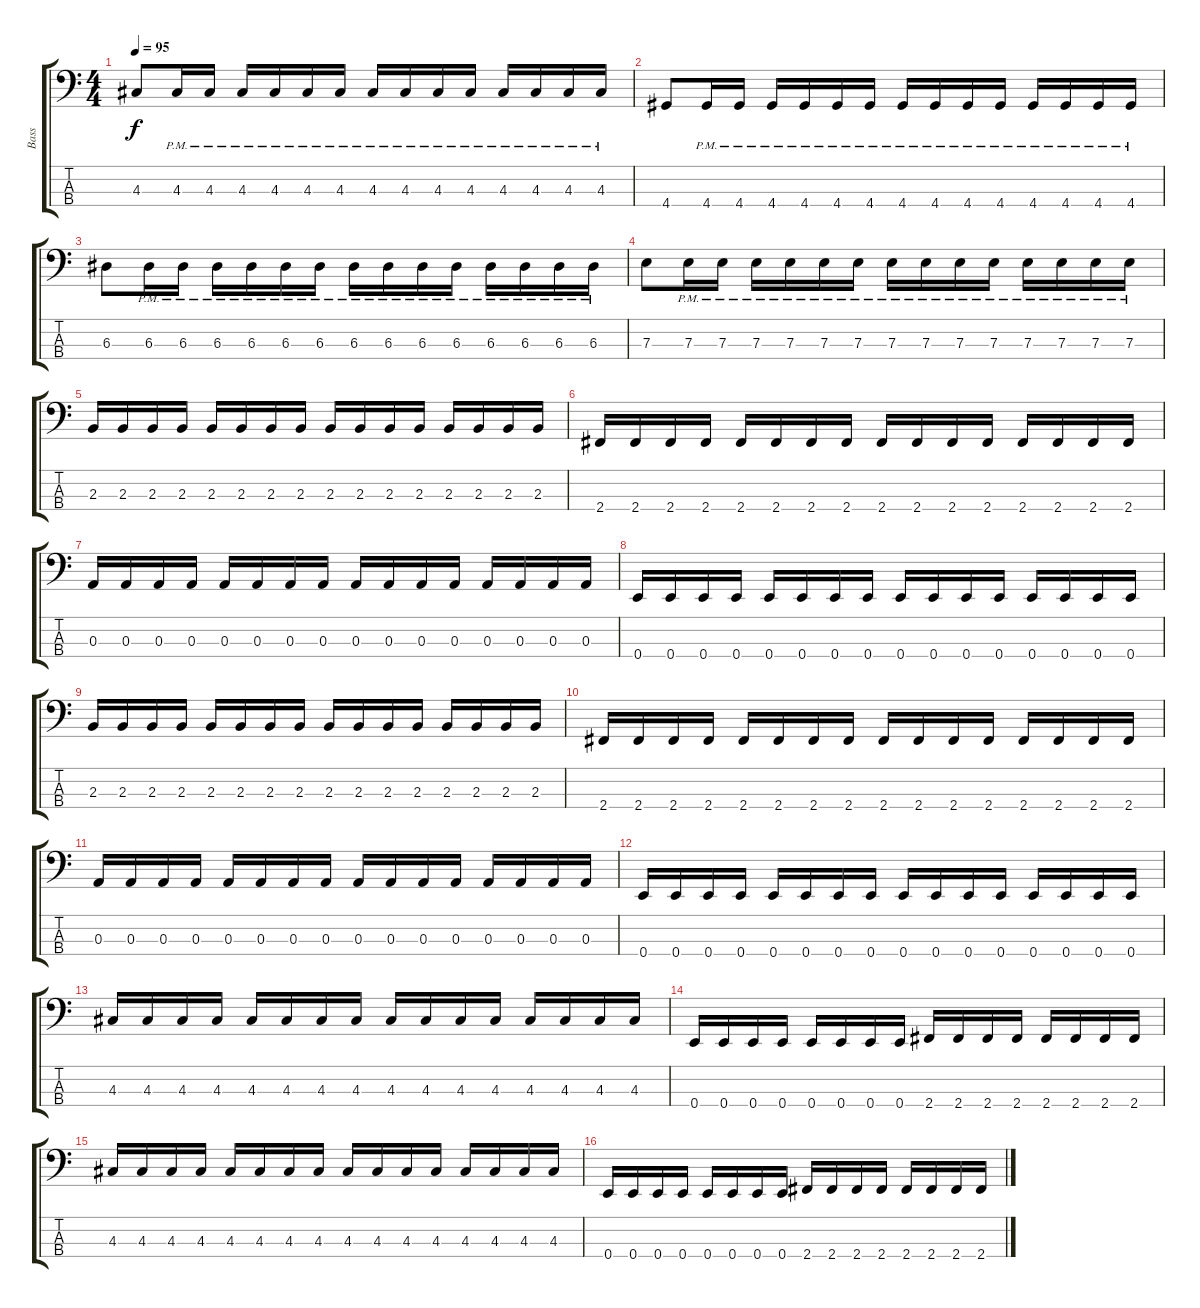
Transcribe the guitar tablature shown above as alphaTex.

\track ("Bass" "Bass") {instrument electricbasspick}
\staff {score tabs}
\tuning (G2 D2 A1 E1) {hide}
\ts (4 4)
\tempo 95
\clef f4
\ks c
4.3.8{dy f} 4.3{pm}.16 4.3{pm}.16 4.3{pm}.16 4.3{pm}.16 4.3{pm}.16 4.3{pm}.16 4.3{pm}.16 4.3{pm}.16 4.3{pm}.16 4.3{pm}.16 4.3{pm}.16 4.3{pm}.16 4.3{pm}.16 4.3{pm}.16 |
4.4.8 4.4{pm}.16 4.4{pm}.16 4.4{pm}.16 4.4{pm}.16 4.4{pm}.16 4.4{pm}.16 4.4{pm}.16 4.4{pm}.16 4.4{pm}.16 4.4{pm}.16 4.4{pm}.16 4.4{pm}.16 4.4{pm}.16 4.4{pm}.16 |
6.3.8 6.3{pm}.16 6.3{pm}.16 6.3{pm}.16 6.3{pm}.16 6.3{pm}.16 6.3{pm}.16 6.3{pm}.16 6.3{pm}.16 6.3{pm}.16 6.3{pm}.16 6.3{pm}.16 6.3{pm}.16 6.3{pm}.16 6.3{pm}.16 |
7.3.8 7.3{pm}.16 7.3{pm}.16 7.3{pm}.16 7.3{pm}.16 7.3{pm}.16 7.3{pm}.16 7.3{pm}.16 7.3{pm}.16 7.3{pm}.16 7.3{pm}.16 7.3{pm}.16 7.3{pm}.16 7.3{pm}.16 7.3{pm}.16 |
2.3.16 2.3.16 2.3.16 2.3.16 2.3.16 2.3.16 2.3.16 2.3.16 2.3.16 2.3.16 2.3.16 2.3.16 2.3.16 2.3.16 2.3.16 2.3.16 |
2.4.16 2.4.16 2.4.16 2.4.16 2.4.16 2.4.16 2.4.16 2.4.16 2.4.16 2.4.16 2.4.16 2.4.16 2.4.16 2.4.16 2.4.16 2.4.16 |
0.3.16 0.3.16 0.3.16 0.3.16 0.3.16 0.3.16 0.3.16 0.3.16 0.3.16 0.3.16 0.3.16 0.3.16 0.3.16 0.3.16 0.3.16 0.3.16 |
0.4.16 0.4.16 0.4.16 0.4.16 0.4.16 0.4.16 0.4.16 0.4.16 0.4.16 0.4.16 0.4.16 0.4.16 0.4.16 0.4.16 0.4.16 0.4.16 |
2.3.16 2.3.16 2.3.16 2.3.16 2.3.16 2.3.16 2.3.16 2.3.16 2.3.16 2.3.16 2.3.16 2.3.16 2.3.16 2.3.16 2.3.16 2.3.16 |
2.4.16 2.4.16 2.4.16 2.4.16 2.4.16 2.4.16 2.4.16 2.4.16 2.4.16 2.4.16 2.4.16 2.4.16 2.4.16 2.4.16 2.4.16 2.4.16 |
0.3.16 0.3.16 0.3.16 0.3.16 0.3.16 0.3.16 0.3.16 0.3.16 0.3.16 0.3.16 0.3.16 0.3.16 0.3.16 0.3.16 0.3.16 0.3.16 |
0.4.16 0.4.16 0.4.16 0.4.16 0.4.16 0.4.16 0.4.16 0.4.16 0.4.16 0.4.16 0.4.16 0.4.16 0.4.16 0.4.16 0.4.16 0.4.16 |
4.3.16 4.3.16 4.3.16 4.3.16 4.3.16 4.3.16 4.3.16 4.3.16 4.3.16 4.3.16 4.3.16 4.3.16 4.3.16 4.3.16 4.3.16 4.3.16 |
0.4.16 0.4.16 0.4.16 0.4.16 0.4.16 0.4.16 0.4.16 0.4.16 2.4.16 2.4.16 2.4.16 2.4.16 2.4.16 2.4.16 2.4.16 2.4.16 |
4.3.16 4.3.16 4.3.16 4.3.16 4.3.16 4.3.16 4.3.16 4.3.16 4.3.16 4.3.16 4.3.16 4.3.16 4.3.16 4.3.16 4.3.16 4.3.16 |
0.4.16 0.4.16 0.4.16 0.4.16 0.4.16 0.4.16 0.4.16 0.4.16 2.4.16 2.4.16 2.4.16 2.4.16 2.4.16 2.4.16 2.4.16 2.4.16
